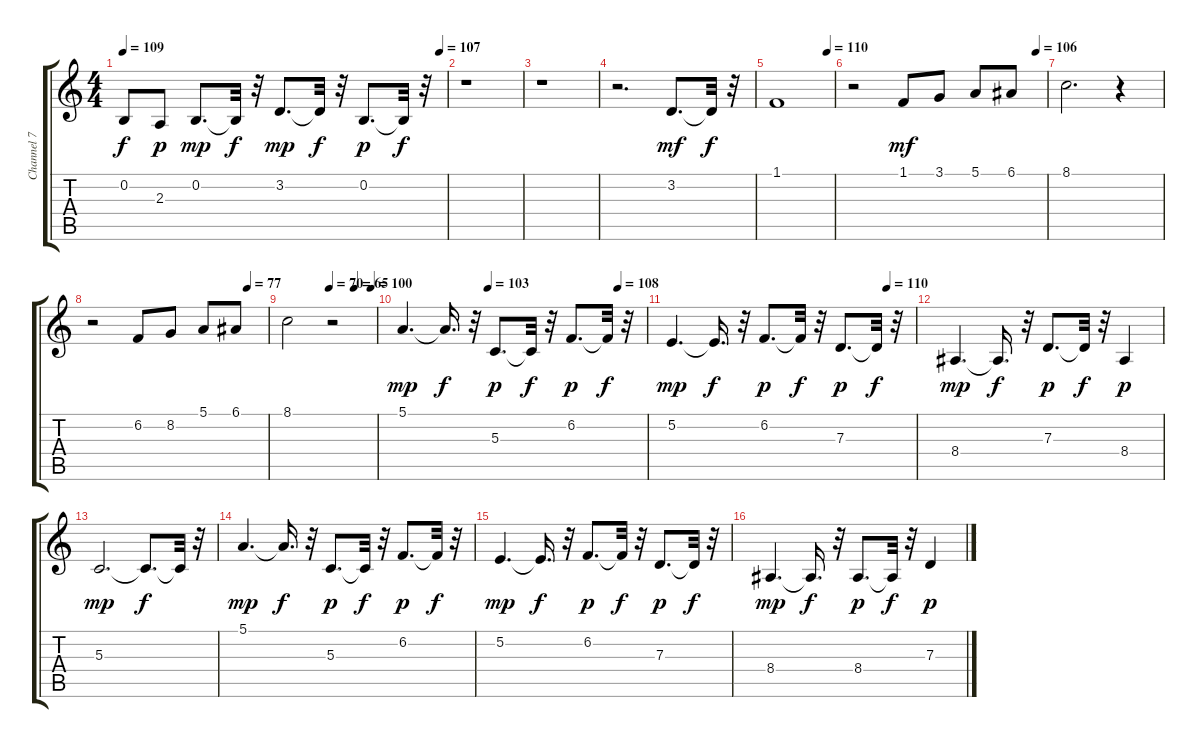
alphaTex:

\track ("Channel 7" "Channel 7") {instrument frenchhorn}
\staff {score tabs}
\tuning (E4 B3 G3 D3 A2 E2) {hide}
\ts (4 4)
\tempo 109
\tempo (107 0.9791666666666666)
\clef g2
\ks c
0.2{t}.8{dy f} 2.3.8{dy p} 0.2.8{d dy mp} 0.2{t}.32{dy f} r.32 3.2.8{d dy mp} 3.2{t}.32{dy f} r.32 0.2.8{d dy p} 0.2{t}.32{dy f} r.32 |
r.1 |
r.1 |
r.2{d} 3.2.8{d dy mf} 3.2{t}.32{dy f} r.32 |
\tempo (110 0.8854166666666666)
1.1.1 |
\tempo (106 0.9479166666666666)
r.2 1.1.8{dy mf} 3.1.8 5.1.8 6.1.8 |
8.1.2{d} r.4 |
\tempo (77 0.8854166666666666)
r.2 6.2.8 8.2.8 5.1.8 6.1.8 |
\tempo (70 0.4791666666666667)
\tempo (65 0.7604166666666666)
\tempo (100 0.9479166666666666)
8.1.2 r.2 |
\tempo (103 0.3541666666666667)
\tempo (108 0.8854166666666666)
5.1.4{d dy mp} 5.1{t}.16{d dy f} r.32 5.3.8{d dy p} 5.3{t}.32{dy f} r.32 6.2.8{d dy p} 6.2{t}.32{dy f} r.32 |
\tempo (110 0.8854166666666666)
5.2.4{d dy mp} 5.2{t}.16{d dy f} r.32 6.2.8{d dy p} 6.2{t}.32{dy f} r.32 7.3.8{d dy p} 7.3{t}.32{dy f} r.32 |
8.4.4{d dy mp} 8.4{t}.16{d dy f} r.32 7.3.8{d dy p} 7.3{t}.32{dy f} r.32 8.4.4{dy p} |
5.3.2{d dy mp} 5.3{t}.8{d dy f} 5.3{t}.32 r.32 |
5.1.4{d dy mp} 5.1{t}.16{d dy f} r.32 5.3.8{d dy p} 5.3{t}.32{dy f} r.32 6.2.8{d dy p} 6.2{t}.32{dy f} r.32 |
5.2.4{d dy mp} 5.2{t}.16{d dy f} r.32 6.2.8{d dy p} 6.2{t}.32{dy f} r.32 7.3.8{d dy p} 7.3{t}.32{dy f} r.32 |
8.4.4{d dy mp} 8.4{t}.16{d dy f} r.32 8.4.8{d dy p} 8.4{t}.32{dy f} r.32 7.3.4{dy p}
